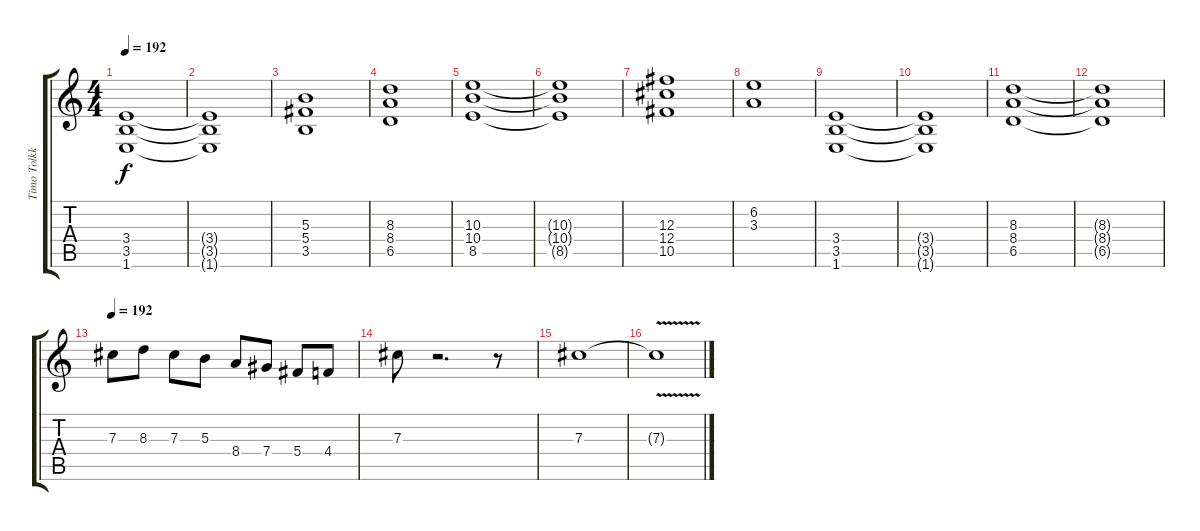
\track ("Timo Tolkki" "Timo Tolkk") {instrument distortionguitar}
\staff {score tabs}
\tuning (Eb4 Bb3 Gb3 Db3 Ab2 Eb2) {hide}
\ts (4 4)
\tempo 192
\clef g2
\ks c
(3.4 3.5 1.6).1{dy f} |
(3.4{t} 3.5{t} 1.6{t}).1 |
(5.3 5.4 3.5).1 |
(8.3 8.4 6.5).1 |
(10.3 10.4 8.5).1 |
(10.3{t} 10.4{t} 8.5{t}).1 |
(12.3 12.4 10.5).1 |
(6.2 3.3).1 |
(3.4 3.5 1.6).1 |
(3.4{t} 3.5{t} 1.6{t}).1 |
(8.3 8.4 6.5).1 |
(8.3{t} 8.4{t} 6.5{t}).1 |
\tempo 192
7.3.8 8.3.8 7.3.8 5.3.8 8.4.8 7.4.8 5.4.8 4.4.8 |
7.3.8 r.2{d} r.8 |
7.3.1 |
7.3{v t}.1
